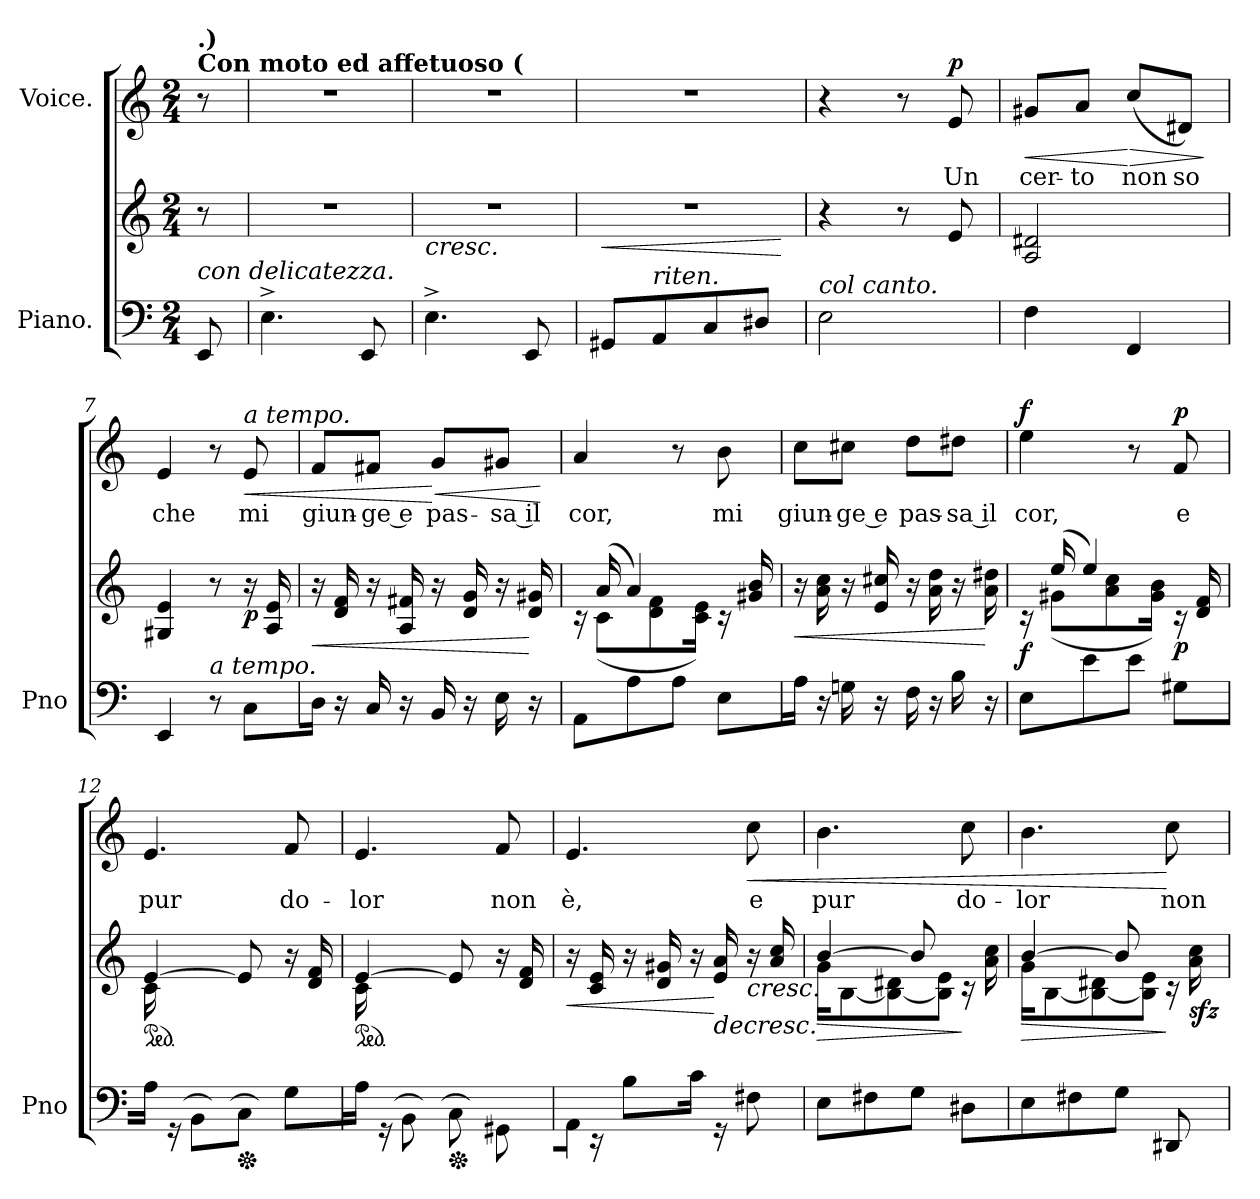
**kern	**kern	**dynam	**kern	**text	**dynam
*part2	*part2	*part2	*part1	*part1	*part1
*staff3	*staff2	*staff2/3	*staff1	*staff1	*staff1
*I"Piano.	*	*	*I"Voice.	*	*
*I'Pno	*	*	*	*	*
*clefF4	*clefG2	*	*clefG2	*	*
*k[]	*k[]	*	*k[]	*	*
*M2/4	*M2/4	*	*M2/4	*	*
*MM69	*MM69	*	*MM69	*	*
=1	=1	=1	=1	=1	=1
!	!	!	!LO:TX:a:B:t=Con moto ed affetuoso (	!	!
!	!	!	!LO:TX:a:B:t=.)	!	!
!LO:TX:a:i:t=con   delicatezza.	!	!	!	!	!
8EE/	8r	.	8r	.	.
=2	=2	=2	=2	=2	=2
4.E^\	2r	.	2r	.	.
8EE/	.	.	.	.	.
=3	=3	=3	=3	=3	=3
!	!	!LO:HP:b	!	!	!
4.E^\	2r	<	2r	.	.
8EE/	.	.	.	.	.
=4	=4	=4	=4	=4	=4
!	!	!LO:HP:b	!	!	!
8GG#X/L	2r	<	2r	.	.
!LO:TX:a:i:t=riten.	!	!	!	!	!
8AA/	.	.	.	.	.
8C/	.	.	.	.	.
8D#X/J	.	.	.	.	.
.	.	[	.	.	.
=5	=5	=5	=5	=5	=5
*	*	*	*MM40	*	*
!LO:TX:a:i:t=col   canto.	!	!	!	!	!
2E\	4r	.	4r	.	.
.	8r	[	8r	.	.
!	!	!	!	!LO:LY:b	!LO:DY:a
.	8e/	.	8e/	Un	p
=6	=6	=6	=6	=6	=6
!	!	!	!	!LO:LY:b	!LO:HP:b
4F\	2A/ 2d#X/	.	8g#X/L	cer-	<
*	*	*	*MM35	*	*
!	!	!	!	!LO:LY:b	!
.	.	.	8a/J	-to	.
!	!	!	!	!LO:LY:b	!LO:HP:n=1:b
4FF/	.	.	(>8cc/L	non	[ >
!	!	!	!	!LO:LY:b	!
.	.	.	8d#X/J)	so	.
.	.	.	.	.	]
!!LO:LB:g=z
=7	=7	=7	=7	=7	=7
!	!	!	!	!LO:LY:b	!
4EE/	4G#X/ 4e/	.	4e/	che	.
!LO:TX:a:i:t=a tempo.	!	!	!	!	!
8r	8r	.	8r	.	.
!	!	!	!LO:TX:a:i:t=a tempo.	!	!
!	!	!LO:DY:b	!	!LO:LY:b	!LO:HP:b
8C\L	16r	p	8e/	mi	<
.	16A/ 16e/	.	.	.	.
=8	=8	=8	=8	=8	=8
!	!	!LO:HP:b	!	!LO:LY:b	!
16D\Jk	16r	<	8f/L	giun-	.
16r	16d/ 16f/	.	.	.	.
!	!	!	!	!LO:LY:b	!
16C/	16r	.	8f#X/J	ge e	.
16r	16A/ 16f#X/	.	.	.	.
!	!	!	!	!LO:LY:b	!LO:HP:n=1:b
16BB/	16r	.	8g/L	pas-	[ <
16r	16d/ 16g/	.	.	.	.
!	!	!	!	!LO:LY:b	!
16E\	16r	.	8g#X/J	sa il	.
16r	16d/ 16g#X/	[	.	.	.
.	.	.	.	.	[
=9	=9	=9	=9	=9	=9
*	*^	*	*	*	*
!	!	!	!	!	!LO:LY:b	!
8AA\L	16rc	16ryy	.	4a/	cor,	.
.	(16a/	(8c\L	.	.	.	.
8A\	4a/)	.	.	.	.	.
.	.	8d\ 8f\	.	.	.	.
8A\J	.	.	.	8r	.	.
.	.	16c\ 16e\Jk)	.	.	.	.
!	!	!	!	!	!LO:LY:b	!
8E\L	16rc	8ryy	.	8b\	mi	.
.	16g#X/ 16b/	.	.	.	.	.
*	*v	*v	*	*	*	*
=10	=10	=10	=10	=10	=10
!	!	!LO:HP:b	!	!LO:LY:b	!
16A\Jk	16r	<	8cc\L	giun-	.
16r	16a\ 16cc\	.	.	.	.
!	!	!	!	!LO:LY:b	!
16Gn\	16r	.	8cc#X\J	ge e	.
16r	16e/ 16cc#X/	.	.	.	.
!	!	!	!	!LO:LY:b	!
16F\	16r	.	8dd\L	pas-	.
16r	16a\ 16dd\	.	.	.	.
!	!	!	!	!LO:LY:b	!
16B\	16r	.	8dd#X\J	sa il	.
16r	16a\ 16dd#X\	[	.	.	.
!!LO:LB:g=z
=11	=11	=11	=11	=11	=11
*^	*^	*	*	*	*
!	!	!	!	!LO:DY:b	!	!LO:LY:b	!LO:DY:a
8E\L	4.ryy	16rc	16ryy	f	4ee\	cor,	f
.	.	(16ee/	(8g#X\L	.	.	.	.
8e\	.	4ee/)	.	.	.	.	.
.	.	.	8a\ 8cc\	.	.	.	.
8e\J	.	.	.	.	8r	.	.
.	.	.	16g#\ 16b\Jk)	.	.	.	.
!	!	!	!	!LO:DY:b	!	!LO:LY:b	!LO:DY:a
8rGGyy	8G#X\L	16rc	8ryy	p	8f/	e	p
.	.	16d/ 16f/	.	.	.	.	.
=12	=12	=12	=12	=12	=12	=12	=12
*	*	*ped	*	*	*	*	*
!	!	!	!	!	!	!LO:LY:b	!
16ryy	16A\Jk	[4e/	16c\KL	.	4.e/	pur	.
[8E/	16r	.	4..ryy	.	.	.	.
.	8BB\L	.	.	.	.	.	.
8E/_ 8G#X/	.	.	.	.	.	.	.
*Xped	*	*	*	*	*	*	*
.	8C\J	8e/]	.	.	.	.	.
16E/] 16A/Jk	.	.	.	.	.	.	.
!	!	!	!	!	!	!LO:LY:b	!
8rGGyy	8G#\L	16r	.	.	8f/	do-	.
.	.	16d/ 16f/	.	.	.	.	.
=13	=13	=13	=13	=13	=13	=13	=13
*	*	*ped	*	*	*	*	*
!	!	!	!	!	!	!LO:LY:b	!
16ryy	16A\Jk	[4e/	16c\KL	.	4.e/	-lor	.
[8E/	16r	.	4..ryy	.	.	.	.
.	8BB\L	.	.	.	.	.	.
8E/_ 8G#X/	.	.	.	.	.	.	.
*Xped	*	*	*	*	*	*	*
.	8C\	8e/]	.	.	.	.	.
16E/] 16A/Jk	.	.	.	.	.	.	.
!	!	!	!	!	!	!LO:LY:b	!
8ryy	8GG#X\	16r	.	.	8f/	non	.
.	.	16d/ 16f/	.	.	.	.	.
*	*	*v	*v	*	*	*	*
=14	=14	=14	=14	=14	=14	=14
!	!	!	!LO:HP:b	!	!LO:LY:b	!
16rGGyy	16AA\Jk	16r	<	4.e/	-è,	.
16rEE	4..ryy	16c/ 16e/	.	.	.	.
8B\L	.	16r	.	.	.	.
.	.	16d/ 16g#X/	.	.	.	.
16c\Jk	.	16r	.	.	.	.
!	!	!	!LO:HP:n=1:b	!	!	!
16rGG	.	16e/ 16a/	[ >	.	.	.
!	!	!	!LO:HP:b	!	!LO:LY:b	!LO:HP:b
8F#X\	.	16r	<	8cc\	e	<
.	.	16a/ 16cc/	]	.	.	.
*v	*v	*	*	*	*	*
!!LO:PB:g=z
=15	=15	=15	=15	=15	=15
!	!	!LO:HP:b	!	!LO:LY:b	!
*	*^	*	*	*	*
8E\L	[4b/	16g\KL	>	4.b\	pur	.
.	.	[8B\	.	.	.	.
8F#X\	.	.	.	.	.	.
.	.	8B\_ 8d#X\	.	.	.	.
8G\J	8b/]	.	.	.	.	.
.	.	8B\] 8e\J	.	.	.	.
!	!	!	!	!	!LO:LY:b	!
8D#X\L	16rc	.	]	8cc\	do-	.
.	16a\ 16cc\	16ryy	.	.	.	.
=16	=16	=16	=16	=16	=16	=16
!	!	!	!LO:HP:b	!	!LO:LY:b	!
8E\	[4b/	16g\KL	>	4.b\	-lor	.
.	.	[8B\	.	.	.	.
8F#X\	.	.	.	.	.	.
.	.	8B\_ 8d#X\	.	.	.	.
8G\J	8b/]	.	.	.	.	.
.	.	8B\] 8e\J	.	.	.	.
!	!	!	!	!	!LO:LY:b	!
8DD#X/L	16rc	.	[ ]	8cc\	non	[
!	!	!	!LO:DY:b	!	!	!
.	16a\ 16cc\	16ryy	sfz	.	.	.
*	*v	*v	*	*	*	*
=	=	=	=	=	=
*-	*-	*-	*-	*-	*-
